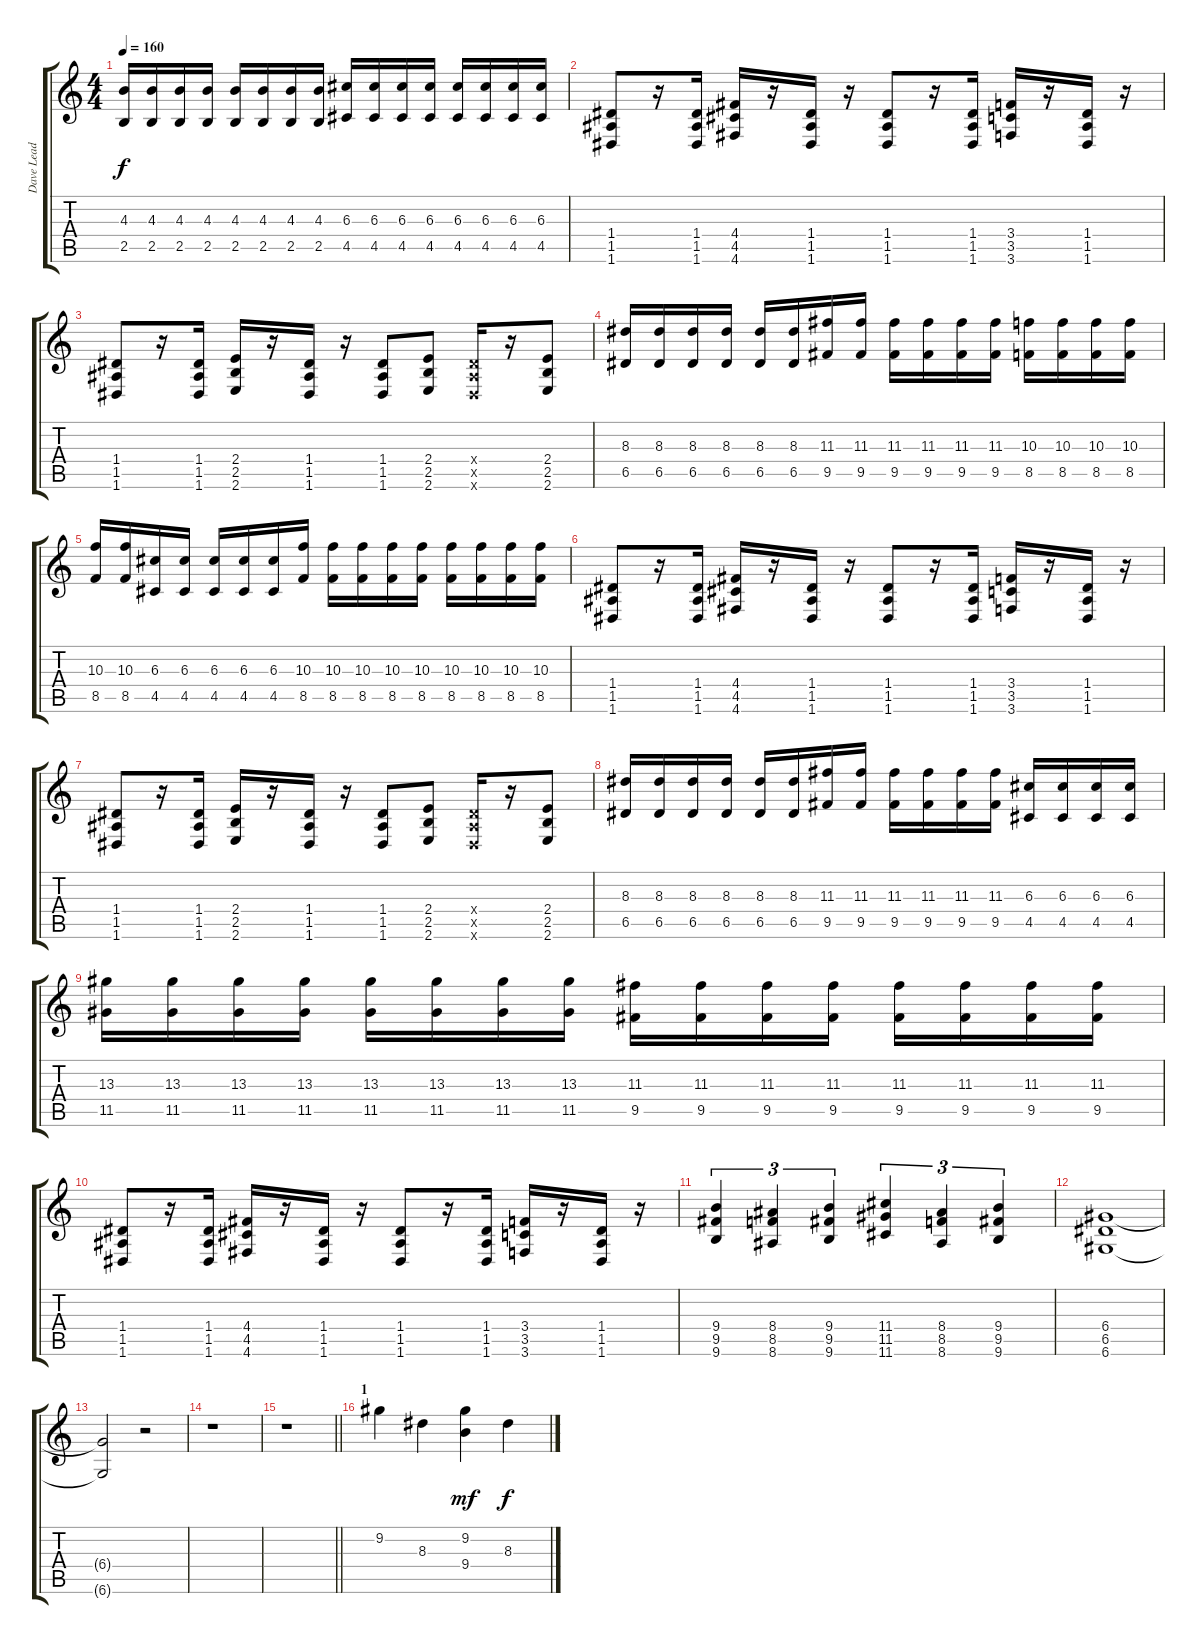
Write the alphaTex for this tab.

\track ("Dave Lead" "Dave Lead") {instrument distortionguitar}
\staff {score tabs}
\tuning (E4 B3 G3 D3 A2 D2) {hide}
\ts (4 4)
\tempo 160
\clef g2
\ks c
(4.3 2.5).16{dy f} (4.3 2.5).16 (4.3 2.5).16 (4.3 2.5).16 (4.3 2.5).16 (4.3 2.5).16 (4.3 2.5).16 (4.3 2.5).16 (6.3 4.5).16 (6.3 4.5).16 (6.3 4.5).16 (6.3 4.5).16 (6.3 4.5).16 (6.3 4.5).16 (6.3 4.5).16 (6.3 4.5).16 |
(1.4 1.5 1.6).8 r.16 (1.4 1.5 1.6).16 (4.4 4.5 4.6).16 r.16 (1.4 1.5 1.6).16 r.16 (1.4 1.5 1.6).8 r.16 (1.4 1.5 1.6).16 (3.4 3.5 3.6).16 r.16 (1.4 1.5 1.6).16 r.16 |
(1.4 1.5 1.6).8 r.16 (1.4 1.5 1.6).16 (2.4 2.5 2.6).16 r.16 (1.4 1.5 1.6).16 r.16 (1.4 1.5 1.6).8 (2.4 2.5 2.6).8 (1.4{x} 1.5{x} 1.6{x}).16 r.16 (2.4 2.5 2.6).8 |
(8.3 6.5).16 (8.3 6.5).16 (8.3 6.5).16 (8.3 6.5).16 (8.3 6.5).16 (8.3 6.5).16 (11.3 9.5).16 (11.3 9.5).16 (11.3 9.5).16 (11.3 9.5).16 (11.3 9.5).16 (11.3 9.5).16 (10.3 8.5).16 (10.3 8.5).16 (10.3 8.5).16 (10.3 8.5).16 |
(10.3 8.5).16 (10.3 8.5).16 (6.3 4.5).16 (6.3 4.5).16 (6.3 4.5).16 (6.3 4.5).16 (6.3 4.5).16 (10.3 8.5).16 (10.3 8.5).16 (10.3 8.5).16 (10.3 8.5).16 (10.3 8.5).16 (10.3 8.5).16 (10.3 8.5).16 (10.3 8.5).16 (10.3 8.5).16 |
(1.4 1.5 1.6).8 r.16 (1.4 1.5 1.6).16 (4.4 4.5 4.6).16 r.16 (1.4 1.5 1.6).16 r.16 (1.4 1.5 1.6).8 r.16 (1.4 1.5 1.6).16 (3.4 3.5 3.6).16 r.16 (1.4 1.5 1.6).16 r.16 |
(1.4 1.5 1.6).8 r.16 (1.4 1.5 1.6).16 (2.4 2.5 2.6).16 r.16 (1.4 1.5 1.6).16 r.16 (1.4 1.5 1.6).8 (2.4 2.5 2.6).8 (1.4{x} 1.5{x} 1.6{x}).16 r.16 (2.4 2.5 2.6).8 |
(8.3 6.5).16 (8.3 6.5).16 (8.3 6.5).16 (8.3 6.5).16 (8.3 6.5).16 (8.3 6.5).16 (11.3 9.5).16 (11.3 9.5).16 (11.3 9.5).16 (11.3 9.5).16 (11.3 9.5).16 (11.3 9.5).16 (6.3 4.5).16 (6.3 4.5).16 (6.3 4.5).16 (6.3 4.5).16 |
(13.3 11.5).16 (13.3 11.5).16 (13.3 11.5).16 (13.3 11.5).16 (13.3 11.5).16 (13.3 11.5).16 (13.3 11.5).16 (13.3 11.5).16 (11.3 9.5).16 (11.3 9.5).16 (11.3 9.5).16 (11.3 9.5).16 (11.3 9.5).16 (11.3 9.5).16 (11.3 9.5).16 (11.3 9.5).16 |
(1.4 1.5 1.6).8 r.16 (1.4 1.5 1.6).16 (4.4 4.5 4.6).16 r.16 (1.4 1.5 1.6).16 r.16 (1.4 1.5 1.6).8 r.16 (1.4 1.5 1.6).16 (3.4 3.5 3.6).16 r.16 (1.4 1.5 1.6).16 r.16 |
(9.4 9.5 9.6).4{tu (3 2)} (8.4 8.5 8.6).4{tu (3 2)} (9.4 9.5 9.6).4{tu (3 2)} (11.4 11.5 11.6).4{tu (3 2)} (8.4 8.5 8.6).4{tu (3 2)} (9.4 9.5 9.6).4{tu (3 2)} |
(6.4 6.5 6.6).1{volume 0} |
(6.4{t} 6.6{t}).2 r.2 |
r.1 |
\barLineRight lightlight
r.1 |
\section ("" "1")
9.2.4{volume 11} 8.3.4 (9.2 9.4).4{dy mf} 8.3.4{dy f}
